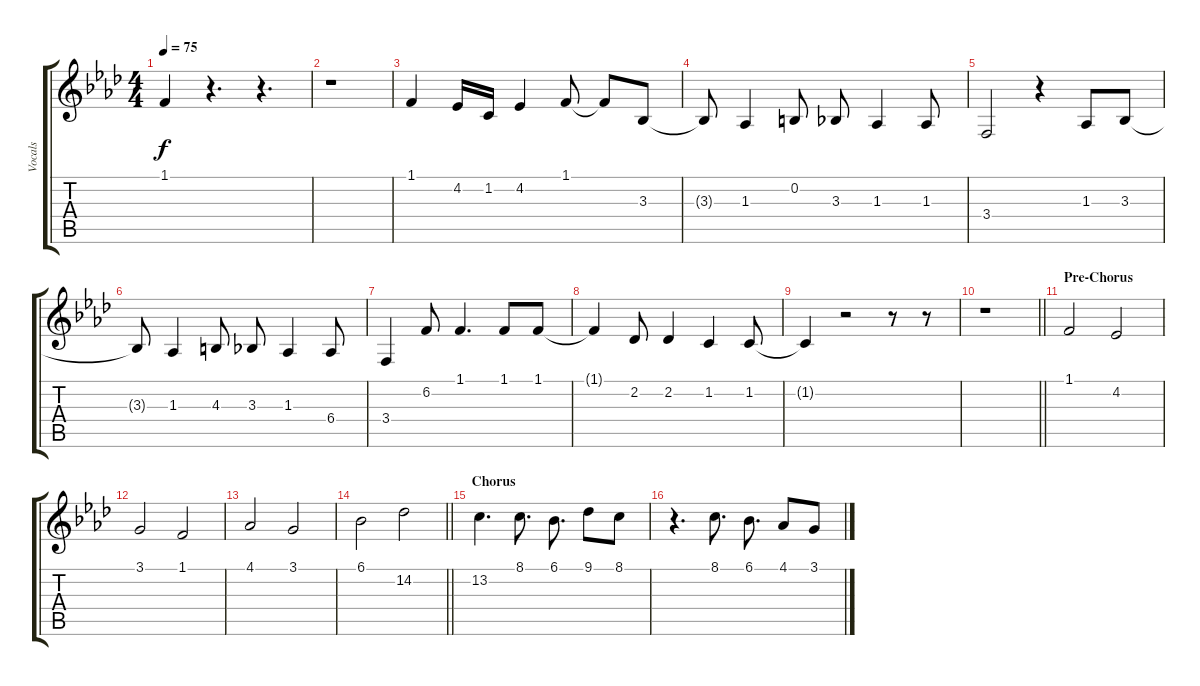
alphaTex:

\track ("Vocals" "Vocals") {instrument violin}
\staff {score tabs}
\tuning (E4 B3 G3 D3 A2 E2) {hide}
\ts (4 4)
\tempo 75
\clef g2
\ks ab
1.1{t}.4{dy f} r.4{d} r.4{d} |
r.1 |
1.1.4 4.2.16 1.2.16 4.2.4 1.1.8 1.1{t}.8 3.3.8 |
3.3{t}.8 1.3.4 0.2.8 3.3.8 1.3.4 1.3.8 |
3.4.2 r.4 1.3.8 3.3.8 |
3.3{t}.8 1.3.4 4.3.8 3.3.8 1.3.4 6.4.8 |
3.4.4 6.2.8 1.1.4{d} 1.1.8 1.1.8 |
1.1{t}.4 2.2.8 2.2.4 1.2.4 1.2.8 |
1.2{t}.4 r.2 r.8 r.8 |
\barLineRight lightlight
r.1 |
\section ("" "Pre-Chorus")
1.1.2 4.2.2 |
3.1.2 1.1.2 |
4.1.2 3.1.2 |
\barLineRight lightlight
6.1.2 14.2.2 |
\section ("" "Chorus")
13.2.4{d} 8.1.8{d} 6.1.8{d} 9.1.8 8.1.8 |
r.4{d} 8.1.8{d} 6.1.8{d} 4.1.8 3.1.8
